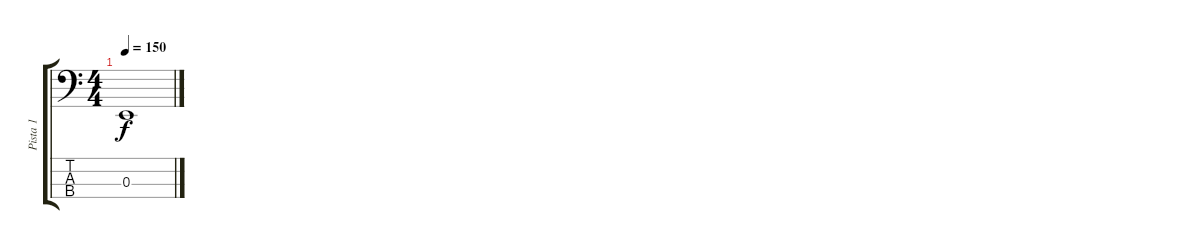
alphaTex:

\track ("Pista 1" "Pista 1") {instrument electricbassfinger}
\staff {score tabs}
\tuning (D2 A1 E1 B0) {hide}
\ts (4 4)
\tempo 150
\clef f4
\ks c
0.3{t}.1{dy f}
